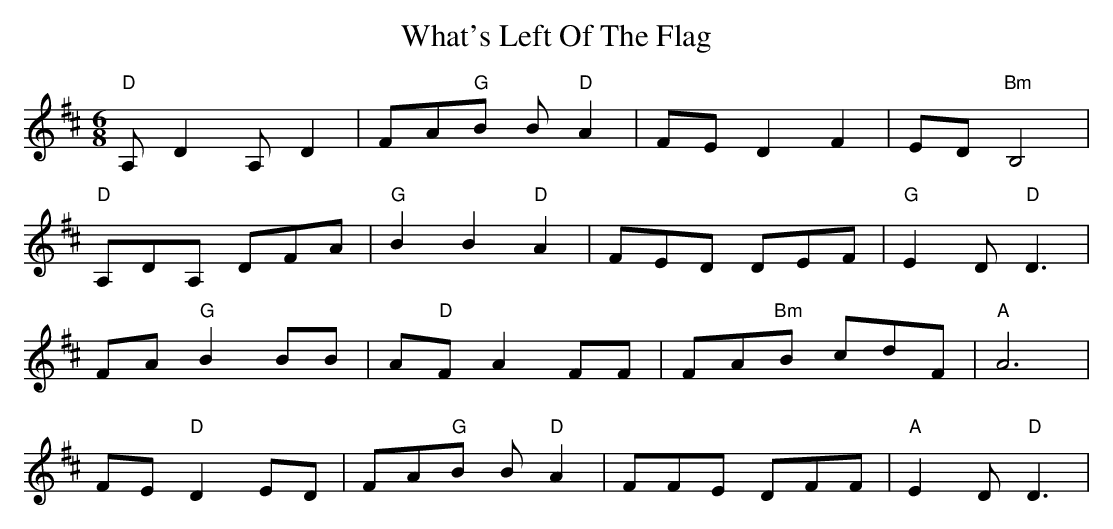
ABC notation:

X:1
T: What's Left Of The Flag
M: 6/8
L: 1/8
K: Dmaj
"D"A,D2 A,D2 |FA"G"B B"D"A2| FE D2 F2|ED "Bm"B,4 |
"D"A,DA, DFA|"G"B2B2"D"A2 | FED DEF|"G"E2D "D"D3|
FA"G" B2 BB| A"D"F A2 FF |FA"Bm"B cdF|"A"A6|
FE"D" D2 ED|FA"G"B B"D"A2| FFE DFF|"A"E2D "D"D3|
